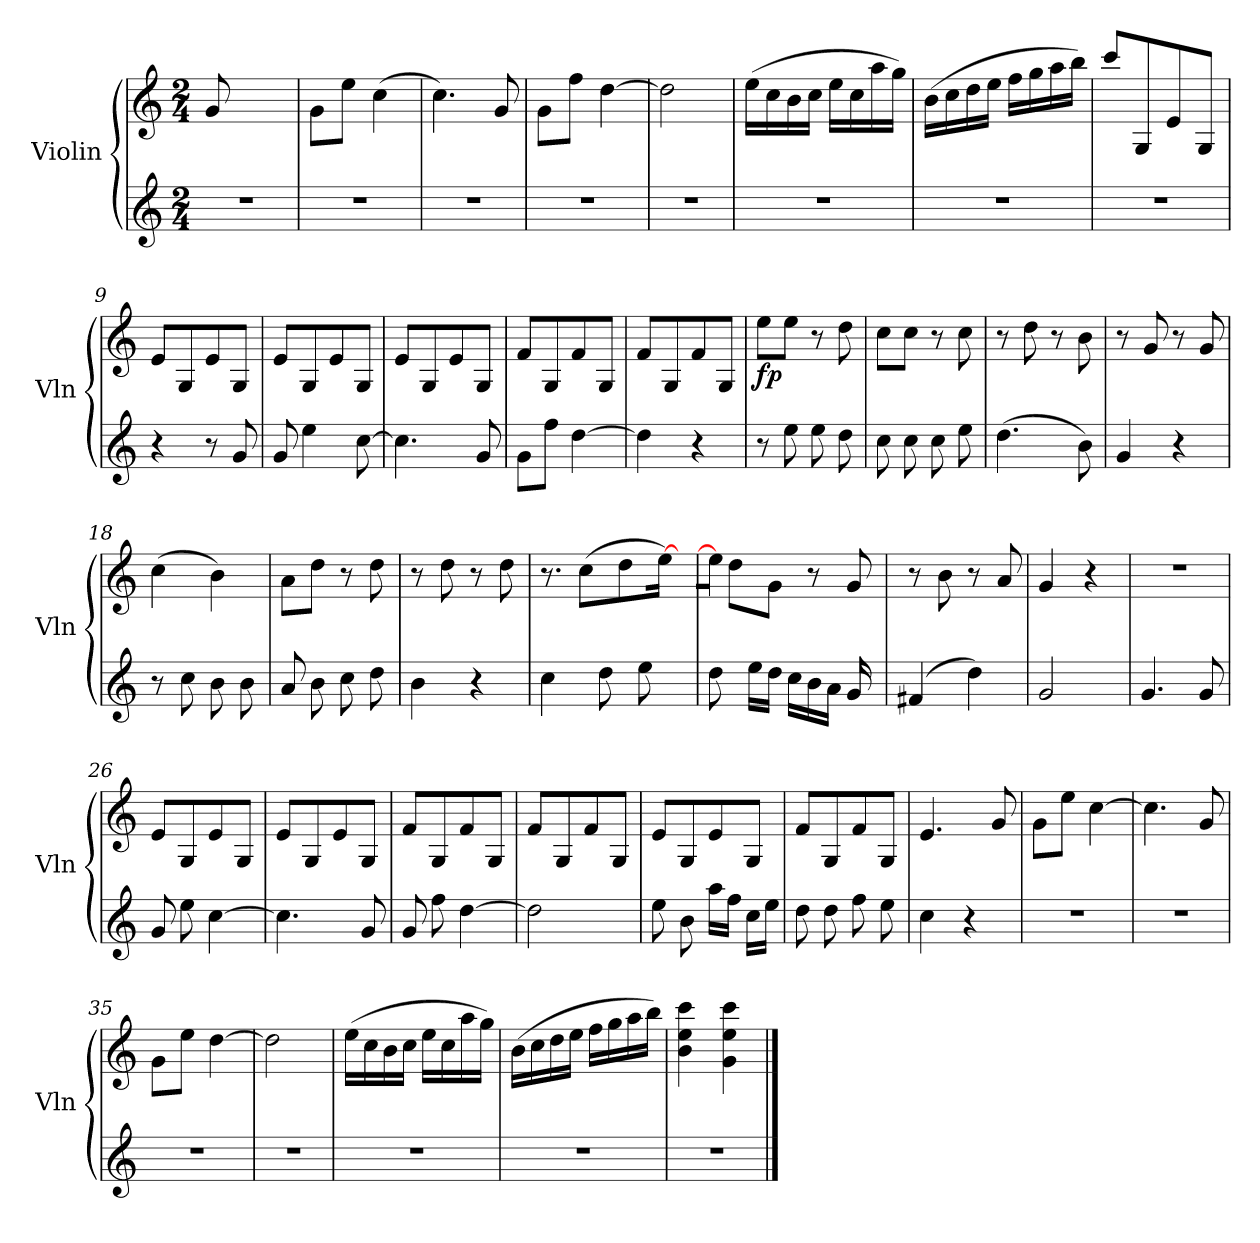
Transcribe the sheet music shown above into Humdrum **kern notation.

**kern	**kern	**dynam
*part2	*part1	*part1
*staff2	*staff1	*staff1
*I"Violin	*I"Violin	*
*I'Vln	*I'Vln	*
*clefG2	*clefG2	*
*k[]	*k[]	*
*M2/4	*M2/4	*
=1	=1	=1
2r	8g/	.
.	4.ryy	.
=2	=2	=2
2r	8g\L	.
.	8ee\J	.
.	(>4cc\	.
=3	=3	=3
2r	4.cc\)	.
.	8g/	.
=4	=4	=4
2r	8g\L	.
.	8ff\J	.
.	[4dd\	.
=5	=5	=5
2r	2dd\]	.
=6	=6	=6
2r	(>16ee\LL	.
.	16cc\	.
.	16b\	.
.	16cc\JJ	.
.	16ee\LL	.
.	16cc\	.
.	16aa\	.
.	16gg\JJ)	.
=7	=7	=7
2r	(>16b\LL	.
.	16cc\	.
.	16dd\	.
.	16ee\JJ	.
.	16ff\LL	.
.	16gg\	.
.	16aa\	.
.	16bb\JJ)	.
=8	=8	=8
2r	8ccc/L	.
.	8G/	.
.	8e/	.
.	8G/J	.
!!LO:LB:g=z
=9	=9	=9
4r	8e/L	.
.	8G/	.
8r	8e/	.
8g/	8G/J	.
=10	=10	=10
8g/	8e/L	.
4ee\	8G/	.
.	8e/	.
[8cc\	8G/J	.
=11	=11	=11
4.cc\]	8e/L	.
.	8G/	.
.	8e/	.
8g/	8G/J	.
=12	=12	=12
8g\L	8f/L	.
8ff\J	8G/	.
[4dd\	8f/	.
.	8G/J	.
=13	=13	=13
4dd\]	8f/L	.
.	8G/	.
4r	8f/	.
.	8G/J	.
=14	=14	=14
!	!	!LO:DY:b
8r	8ee\L	fp
8ee\	8ee\J	.
8ee\	8r	.
8dd\	8dd\	.
=15	=15	=15
8cc\	8cc\L	.
8cc\	8cc\J	.
8cc\	8r	.
8ee\	8cc\	.
=16	=16	=16
(>4.dd\	8r	.
.	8dd\	.
.	8r	.
8b\)	8b\	.
=17	=17	=17
4g/	8r	.
.	8g/	.
4r	8r	.
.	8g/	.
!!LO:LB:g=z
=18	=18	=18
8r	(>4cc\	.
8cc\	.	.
8b\	4b\)	.
8b\	.	.
=19	=19	=19
8a/	8a\L	.
8b\	8dd\J	.
8cc\	8r	.
8dd\	8dd\	.
=20	=20	=20
4b\	8r	.
.	8dd\	.
4r	8r	.
.	8dd\	.
=21	=21	=21
4cc\	8.r	.
.	(>8cc\L	.
8dd\	.	.
.	8dd\	.
8ee\	.	.
.	[16ee\J)	.
16ryy	16ryy	.
=22	=22	=22
8dd\	16ee\J]	.
.	8dd\L	.
16ee\LL	.	.
16dd\JJ	8g\J	.
16cc\LL	.	.
16b\	8r	.
16a\JJ	.	.
16g/	8g/	.
16ryy	.	.
=23	=23	=23
(>4f#X/	8r	.
.	8b\	.
4dd\)	8r	.
.	8a/	.
=24	=24	=24
2g/	4g/	.
.	4r	.
=25	=25	=25
4.g/	2r	.
8g/	.	.
!!LO:LB:g=z
=26	=26	=26
8g/	8e/L	.
8ee\	8G/	.
[4cc\	8e/	.
.	8G/J	.
=27	=27	=27
4.cc\]	8e/L	.
.	8G/	.
.	8e/	.
8g/	8G/J	.
=28	=28	=28
8g/	8f/L	.
8ff\	8G/	.
[4dd\	8f/	.
.	8G/J	.
=29	=29	=29
2dd\]	8f/L	.
.	8G/	.
.	8f/	.
.	8G/J	.
=30	=30	=30
8ee\	8e/L	.
8b\	8G/	.
16aa\LL	8e/	.
16ff\JJ	.	.
16cc\LL	8G/J	.
16ee\JJ	.	.
=31	=31	=31
8dd\	8f/L	.
8dd\	8G/	.
8ff\	8f/	.
8ee\	8G/J	.
=32	=32	=32
4cc\	4.e/	.
4r	.	.
.	8g/	.
=33	=33	=33
2r	8g\L	.
.	8ee\J	.
.	[4cc\	.
=34	=34	=34
2r	4.cc\]	.
.	8g/	.
!!LO:LB:g=z
=35	=35	=35
2r	8g\L	.
.	8ee\J	.
.	[4dd\	.
=36	=36	=36
2r	2dd\]	.
=37	=37	=37
2r	(>16ee\LL	.
.	16cc\	.
.	16b\	.
.	16cc\JJ	.
.	16ee\LL	.
.	16cc\	.
.	16aa\	.
.	16gg\JJ)	.
=38	=38	=38
2r	(>16b\LL	.
.	16cc\	.
.	16dd\	.
.	16ee\JJ	.
.	16ff\LL	.
.	16gg\	.
.	16aa\	.
.	16bb\JJ)	.
=39	=39	=39
2r	4b\ 4ee\ 4ccc\	.
.	4g\ 4ee\ 4ccc\	.
==	==	==
*-	*-	*-
